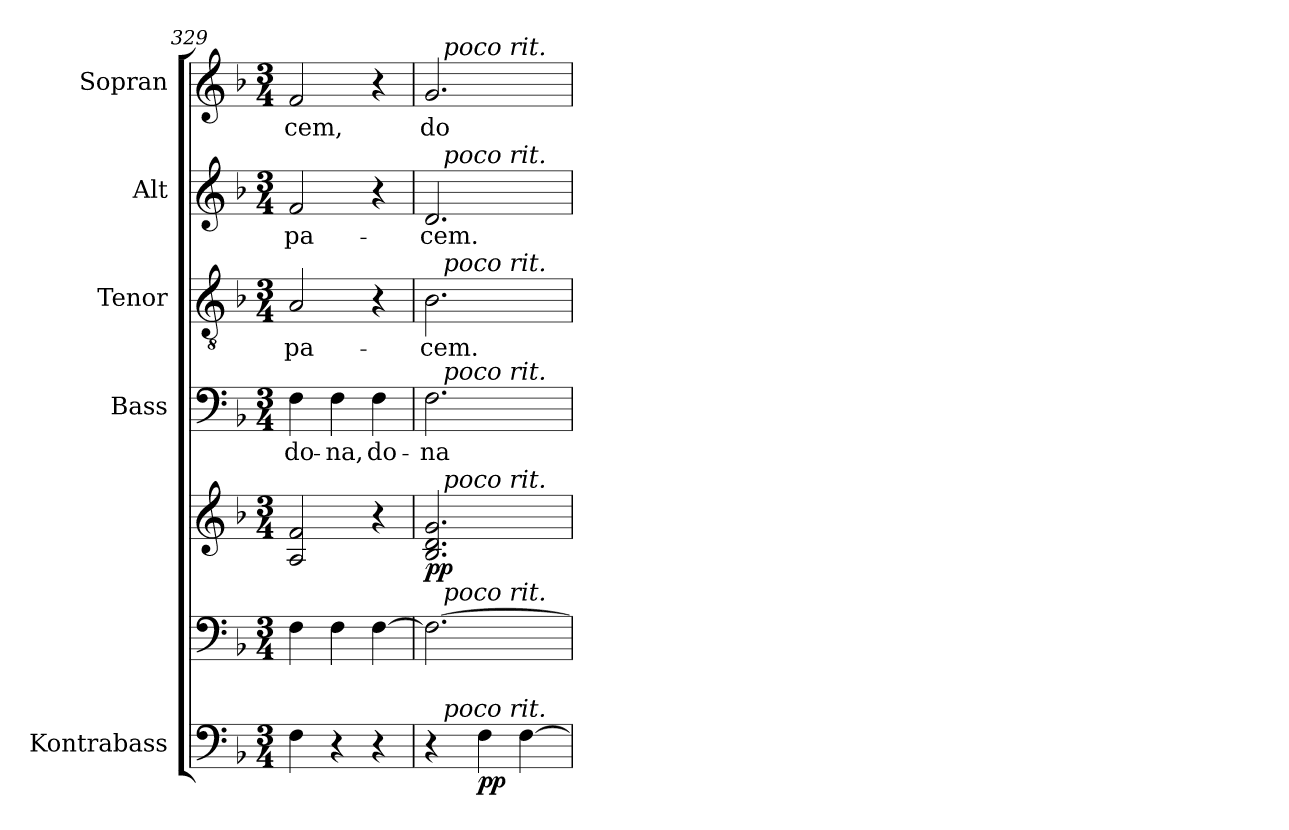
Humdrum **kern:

**kern	**dynam	**kern	**kern	**dynam	**kern	**text	**kern	**text	**kern	**text	**kern	**text
*part6	*part6	*part5	*part5	*part5	*part4	*part4	*part3	*part3	*part2	*part2	*part1	*part1
*staff7	*staff7	*staff6	*staff5	*staff5/6	*staff4	*staff4	*staff3	*staff3	*staff2	*staff2	*staff1	*staff1
*I"Kontrabass	*	*	*	*	*I"Bass	*	*I"Tenor	*	*I"Alt	*	*I"Sopran	*
*I'Kb.	*	*	*	*	*I'B.	*	*I'T.	*	*I'A.	*	*I'S.	*
*clefF4	*	*clefF4	*clefG2	*	*clefF4	*	*clefGv2	*	*clefG2	*	*clefG2	*
*ITrd7c12	*	*	*	*	*	*	*	*	*	*	*	*
*k[b-]	*	*k[b-]	*k[b-]	*	*k[b-]	*	*k[b-]	*	*k[b-]	*	*k[b-]	*
*F:	*	*F:	*F:	*	*F:	*	*F:	*	*F:	*	*F:	*
*M3/4	*	*M3/4	*M3/4	*	*M3/4	*	*M3/4	*	*M3/4	*	*M3/4	*
=329	=329	=329	=329	=329	=329	=329	=329	=329	=329	=329	=329	=329
!	!	!	!	!	!	!LO:LY:b	!	!LO:LY:b	!	!LO:LY:b	!	!LO:LY:b
4FF\	.	4F\	2A/ 2f/	.	4F\	do-	2A/	pa-	2f/	pa-	2f/	-cem,
!	!	!	!	!	!	!LO:LY:b	!	!	!	!	!	!
4r	.	4F\	.	.	4F\	-na,	.	.	.	.	.	.
!	!	!	!	!	!	!LO:LY:b	!	!	!	!	!	!
4r	.	[4F\	4r	.	4F\	do-	4r	.	4r	.	4r	.
=330	=330	=330	=330	=330	=330	=330	=330	=330	=330	=330	=330	=330
!	!	!	!	!LO:DY:b	!	!LO:LY:b	!	!LO:LY:b	!	!LO:LY:b	!	!LO:LY:b
*^	*	*^	*^	*	*^	*	*^	*	*^	*	*^	*
4r	16ryy	.	2.F\_	16ryy	2.B-/ 2.d/ 2.g/	16ryy	pp	2.F\	16ryy	-na	2.B-\	16ryy	-cem.	2.d/	16ryy	-cem.	2.g/	16ryy	do-
!	!	!	!	!	!	!	!	!	!	!	!	!	!	!	!	!	!	!LO:TX:a:i:t=poco rit.	!
!	!	!	!	!	!	!	!	!	!	!	!	!	!	!	!LO:TX:a:i:t=poco rit.	!	!	!	!
!	!	!	!	!	!	!	!	!	!	!	!	!LO:TX:a:i:t=poco rit.	!	!	!	!	!	!	!
!	!	!	!	!	!	!	!	!	!LO:TX:a:i:t=poco rit.	!	!	!	!	!	!	!	!	!	!
!	!	!	!	!	!	!LO:TX:a:i:t=poco rit.	!	!	!	!	!	!	!	!	!	!	!	!	!
!	!	!	!	!LO:TX:a:i:t=poco rit.	!	!	!	!	!	!	!	!	!	!	!	!	!	!	!
!	!LO:TX:a:i:t=poco rit.	!	!	!	!	!	!	!	!	!	!	!	!	!	!	!	!	!	!
.	2ryy	.	.	2ryy	.	2ryy	.	.	2ryy	.	.	2ryy	.	.	2ryy	.	.	2ryy	.
!	!	!LO:DY:b	!	!	!	!	!	!	!	!	!	!	!	!	!	!	!	!	!
4FF\	.	pp	.	.	.	.	.	.	.	.	.	.	.	.	.	.	.	.	.
[4FF\	.	.	.	.	.	.	.	.	.	.	.	.	.	.	.	.	.	.	.
.	8.ryy	.	.	8.ryy	.	8.ryy	.	.	8.ryy	.	.	8.ryy	.	.	8.ryy	.	.	8.ryy	.
*v	*v	*	*	*	*	*	*	*v	*v	*	*v	*v	*	*v	*v	*	*v	*v	*
*	*	*v	*v	*	*	*	*	*	*	*	*	*	*	*
*	*	*	*v	*v	*	*	*	*	*	*	*	*	*
=	=	=	=	=	=	=	=	=	=	=	=	=
*-	*-	*-	*-	*-	*-	*-	*-	*-	*-	*-	*-	*-
